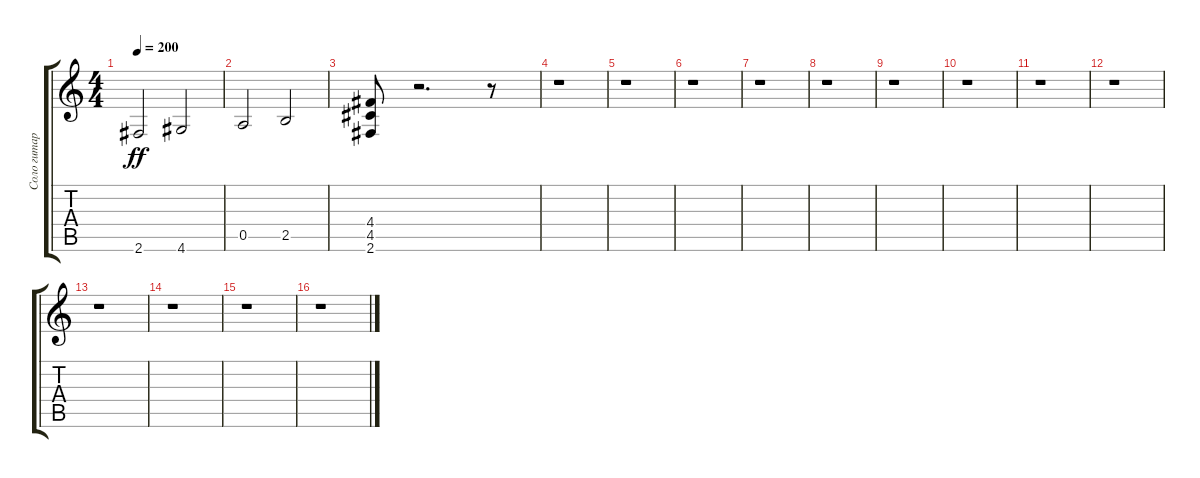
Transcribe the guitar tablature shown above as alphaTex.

\track ("Соло гитара" "Соло гитар") {instrument overdrivenguitar}
\staff {score tabs}
\tuning (E4 B3 G3 D3 A2 E2) {hide}
\ts (4 4)
\tempo 200
\clef g2
\ks c
2.6.2{dy ff} 4.6.2 |
0.5.2 2.5.2 |
(4.4 4.5 2.6).8 r.2{d} r.8 |
r.1 |
r.1 |
r.1 |
r.1 |
r.1 |
r.1 |
r.1 |
r.1 |
r.1 |
r.1 |
r.1 |
r.1 |
r.1
